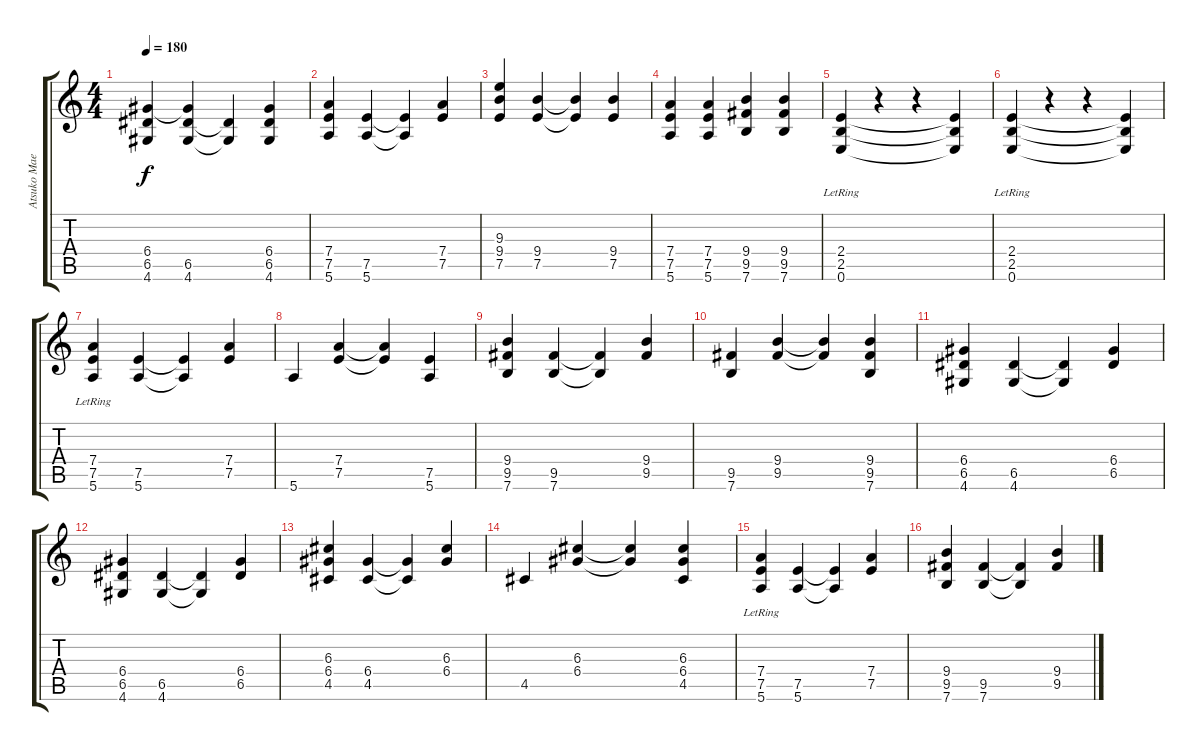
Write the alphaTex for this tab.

\track ("Atsuko Maeda" "Atsuko Mae") {instrument acousticguitarsteel}
\staff {score tabs}
\tuning (E4 B3 G3 D3 A2 E2) {hide}
\ts (4 4)
\tempo 180
\clef g2
\ks c
(6.4 6.5 4.6).4{dy f} (6.4{t} 6.5 4.6).4 (6.5{t} 4.6{t}).4 (6.4 6.5 4.6).4 |
(7.4 7.5 5.6).4 (7.5 5.6).4 (7.5{t} 5.6{t}).4 (7.4 7.5).4 |
(9.3 9.4 7.5).4 (9.4 7.5).4 (9.4{t} 7.5{t}).4 (9.4 7.5).4 |
(7.4 7.5 5.6).4 (7.4 7.5 5.6).4 (9.4 9.5 7.6).4 (9.4 9.5 7.6).4 |
(2.4{lr} 2.5{lr} 0.6{lr}).4 r.4 r.4 (2.4{t} 2.5{t} 0.6{t}).4 |
(2.4{lr} 2.5{lr} 0.6{lr}).4 r.4 r.4 (2.4{t} 2.5{t} 0.6{t}).4 |
(7.4{lr} 7.5{lr} 5.6{lr}).4 (7.5 5.6).4 (7.5{t} 5.6{t}).4 (7.4 7.5).4 |
5.6.4 (7.4 7.5).4 (7.4{t} 7.5{t}).4 (7.5 5.6).4 |
(9.4 9.5 7.6).4 (9.5 7.6).4 (9.5{t} 7.6{t}).4 (9.4 9.5).4 |
(9.5 7.6).4 (9.4 9.5).4 (9.4{t} 9.5{t}).4 (9.4 9.5 7.6).4 |
(6.4 6.5 4.6).4 (6.5 4.6).4 (6.5{t} 4.6{t}).4 (6.4 6.5).4 |
(6.4 6.5 4.6).4 (6.5 4.6).4 (6.5{t} 4.6{t}).4 (6.4 6.5).4 |
(6.3 6.4 4.5).4 (6.4 4.5).4 (6.4{t} 4.5{t}).4 (6.3 6.4).4 |
4.5.4 (6.3 6.4).4 (6.3{t} 6.4{t}).4 (6.3 6.4 4.5).4 |
(7.4{lr} 7.5{lr} 5.6{lr}).4 (7.5 5.6).4 (7.5{t} 5.6{t}).4 (7.4 7.5).4 |
(9.4 9.5 7.6).4 (9.5 7.6).4 (9.5{t} 7.6{t}).4 (9.4 9.5).4
